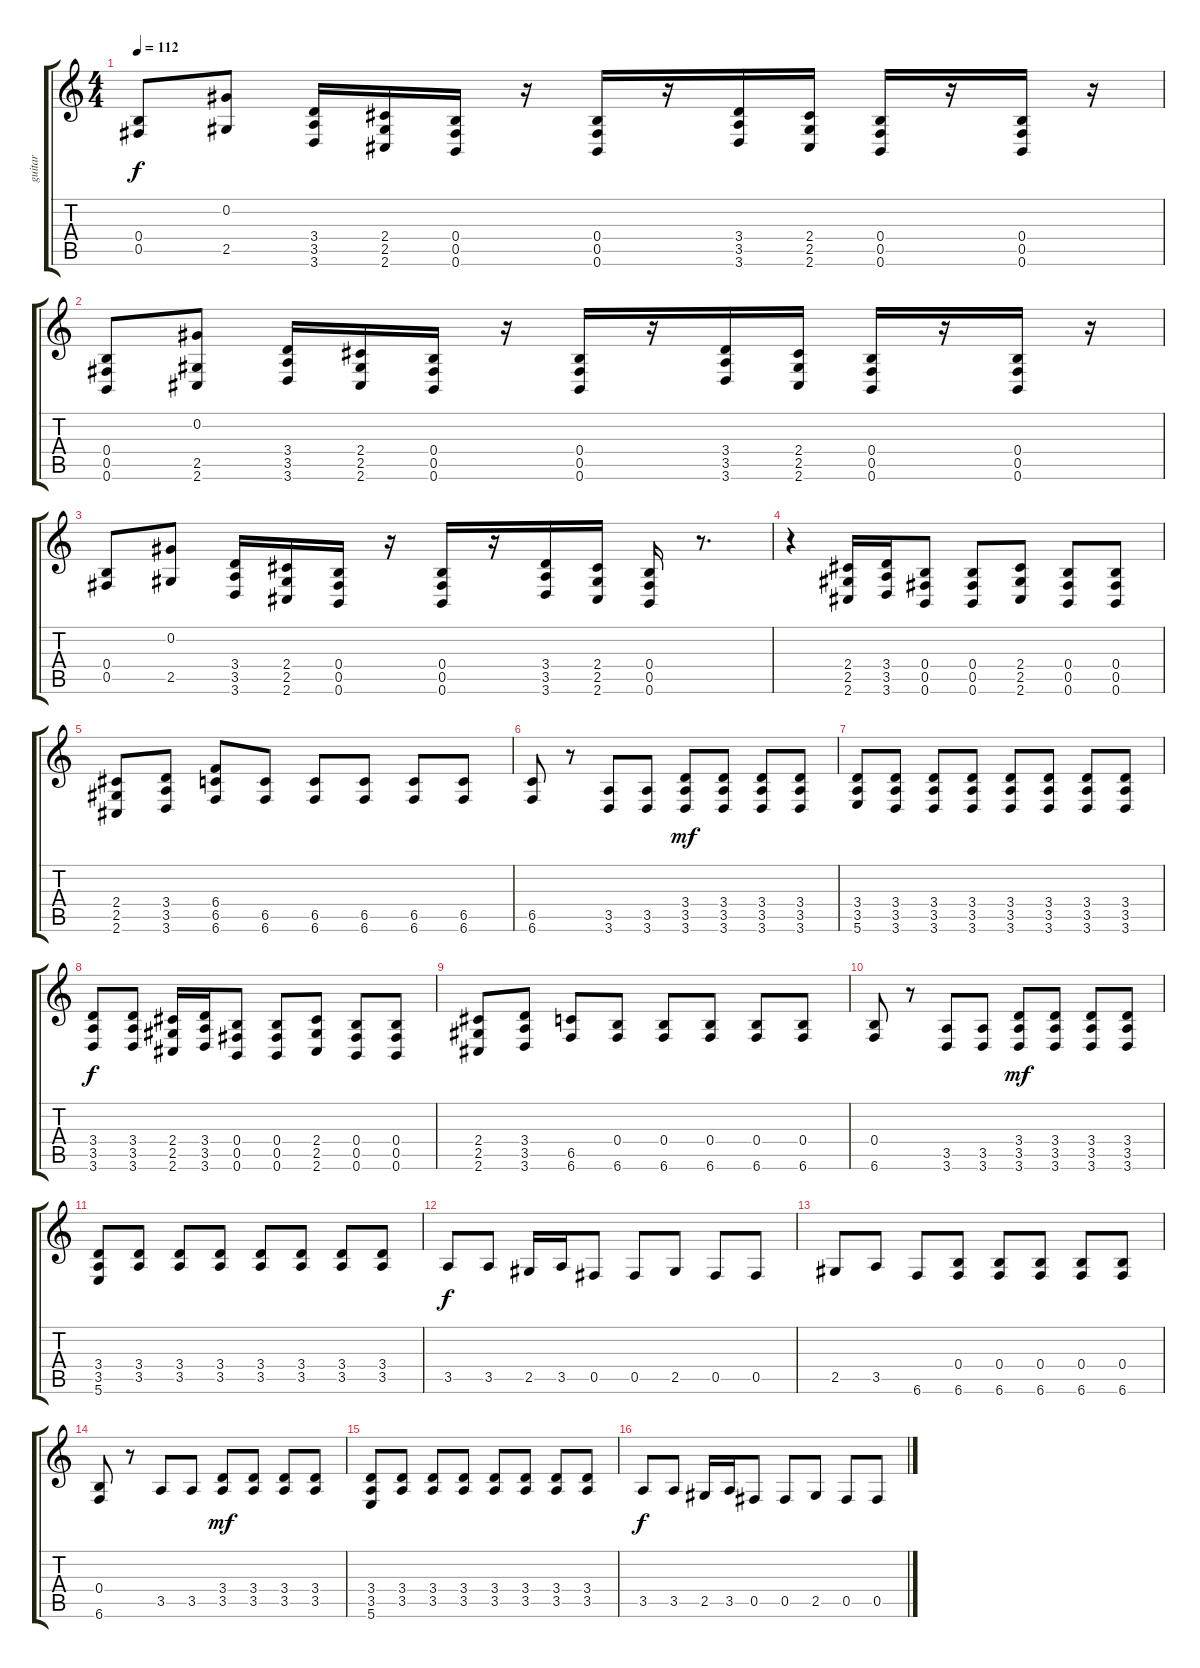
\track ("guitar" "guitar") {instrument electricguitarclean}
\staff {score tabs}
\tuning (Db4 Ab3 E3 B2 Gb2 B1) {hide}
\ts (4 4)
\tempo 112
\clef g2
\ks c
(0.4 0.5).8{dy f instrument electricguitarmuted} (0.2 2.5).8{instrument distortionguitar} (3.4 3.5 3.6).16{instrument distortionguitar} (2.4 2.5 2.6).16 (0.4 0.5 0.6).16 r.16 (0.4 0.5 0.6).16 r.16 (3.4 3.5 3.6).16 (2.4 2.5 2.6).16 (0.4 0.5 0.6).16 r.16 (0.4 0.5 0.6).16 r.16 |
(0.4 0.5 0.6).8{instrument electricguitarmuted} (0.2 2.5 2.6).8{instrument distortionguitar} (3.4 3.5 3.6).16{instrument distortionguitar} (2.4 2.5 2.6).16 (0.4 0.5 0.6).16 r.16 (0.4 0.5 0.6).16 r.16 (3.4 3.5 3.6).16 (2.4 2.5 2.6).16 (0.4 0.5 0.6).16 r.16 (0.4 0.5 0.6).16 r.16 |
(0.4 0.5).8{instrument electricguitarmuted} (0.2 2.5).8{instrument distortionguitar} (3.4 3.5 3.6).16{instrument distortionguitar} (2.4 2.5 2.6).16 (0.4 0.5 0.6).16 r.16 (0.4 0.5 0.6).16 r.16 (3.4 3.5 3.6).16 (2.4 2.5 2.6).16 (0.4 0.5 0.6).16 r.8{d} |
r.4 (2.4 2.5 2.6).16 (3.4 3.5 3.6).16 (0.4 0.5 0.6).8 (0.4 0.5 0.6).8 (2.4 2.5 2.6).8 (0.4 0.5 0.6).8 (0.4 0.5 0.6).8 |
(2.4 2.5 2.6).8 (3.4 3.5 3.6).8 (6.4 6.5 6.6).8 (6.5 6.6).8 (6.5 6.6).8 (6.5 6.6).8 (6.5 6.6).8 (6.5 6.6).8 |
(6.5 6.6).8 r.8 (3.5 3.6).8 (3.5 3.6).8 (3.4 3.5 3.6).8{dy mf} (3.4 3.5 3.6).8 (3.4 3.5 3.6).8 (3.4 3.5 3.6).8 |
(3.4 3.5 5.6).8 (3.4 3.5 3.6).8 (3.4 3.5 3.6).8 (3.4 3.5 3.6).8 (3.4 3.5 3.6).8 (3.4 3.5 3.6).8 (3.4 3.5 3.6).8 (3.4 3.5 3.6).8 |
(3.4 3.5 3.6).8{dy f} (3.4 3.5 3.6).8 (2.4 2.5 2.6).16 (3.4 3.5 3.6).16 (0.4 0.5 0.6).8 (0.4 0.5 0.6).8 (2.4 2.5 2.6).8 (0.4 0.5 0.6).8 (0.4 0.5 0.6).8 |
(2.4 2.5 2.6).8 (3.4 3.5 3.6).8 (6.5 6.6).8 (0.4 6.6).8 (0.4 6.6).8 (0.4 6.6).8 (0.4 6.6).8 (0.4 6.6).8 |
(0.4 6.6).8 r.8 (3.5 3.6).8 (3.5 3.6).8 (3.4 3.5 3.6).8{dy mf} (3.4 3.5 3.6).8 (3.4 3.5 3.6).8 (3.4 3.5 3.6).8 |
(3.4 3.5 5.6).8 (3.4 3.5).8 (3.4 3.5).8 (3.4 3.5).8 (3.4 3.5).8 (3.4 3.5).8 (3.4 3.5).8 (3.4 3.5).8 |
3.5.8{dy f} 3.5.8 2.5.16 3.5.16 0.5.8 0.5.8 2.5.8 0.5.8 0.5.8 |
2.5.8 3.5.8 6.6.8 (0.4 6.6).8 (0.4 6.6).8 (0.4 6.6).8 (0.4 6.6).8 (0.4 6.6).8 |
(0.4 6.6).8 r.8 3.5.8 3.5.8 (3.4 3.5).8{dy mf} (3.4 3.5).8 (3.4 3.5).8 (3.4 3.5).8 |
(3.4 3.5 5.6).8 (3.4 3.5).8 (3.4 3.5).8 (3.4 3.5).8 (3.4 3.5).8 (3.4 3.5).8 (3.4 3.5).8 (3.4 3.5).8 |
3.5.8{dy f} 3.5.8 2.5.16 3.5.16 0.5.8 0.5.8 2.5.8 0.5.8 0.5.8
